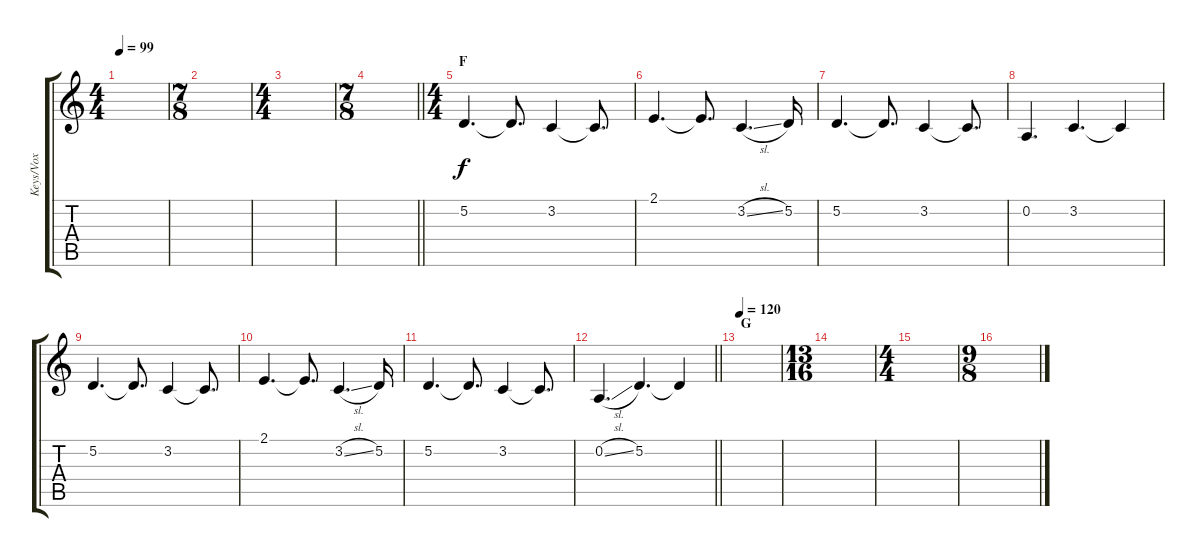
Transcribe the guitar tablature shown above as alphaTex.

\track ("Keys/Vox" "Keys/Vox") {instrument lead2sawtooth}
\staff {score tabs}
\tuning (D4 A3 F3 C3 G2 C2) {hide}
\ts (4 4)
\tempo 99
\clef g2
\ks c
|
\ts (7 8)
|
\ts (4 4)
|
\ts (7 8)
\barLineRight lightlight
|
\ts (4 4)
\section ("" "F")
5.2.4{d instrument lead2sawtooth} 5.2{t}.8{d} 3.2.4 3.2{t}.8{d} |
2.1.4{d} 2.1{t}.8{d} 3.2{sl}.4{d} 5.2.16 |
5.2.4{d} 5.2{t}.8{d} 3.2.4 3.2{t}.8{d} |
0.2.4{d} 3.2.4{d} 3.2{t}.4 |
5.2.4{d} 5.2{t}.8{d} 3.2.4 3.2{t}.8{d} |
2.1.4{d} 2.1{t}.8{d} 3.2{sl}.4{d} 5.2.16 |
5.2.4{d} 5.2{t}.8{d} 3.2.4 3.2{t}.8{d} |
\barLineRight lightlight
0.2{sl}.4{d} 5.2.4{d} 5.2{t}.4 |
\section ("" "G")
\tempo 120
|
\ts (13 16)
|
\ts (4 4)
|
\ts (9 8)
